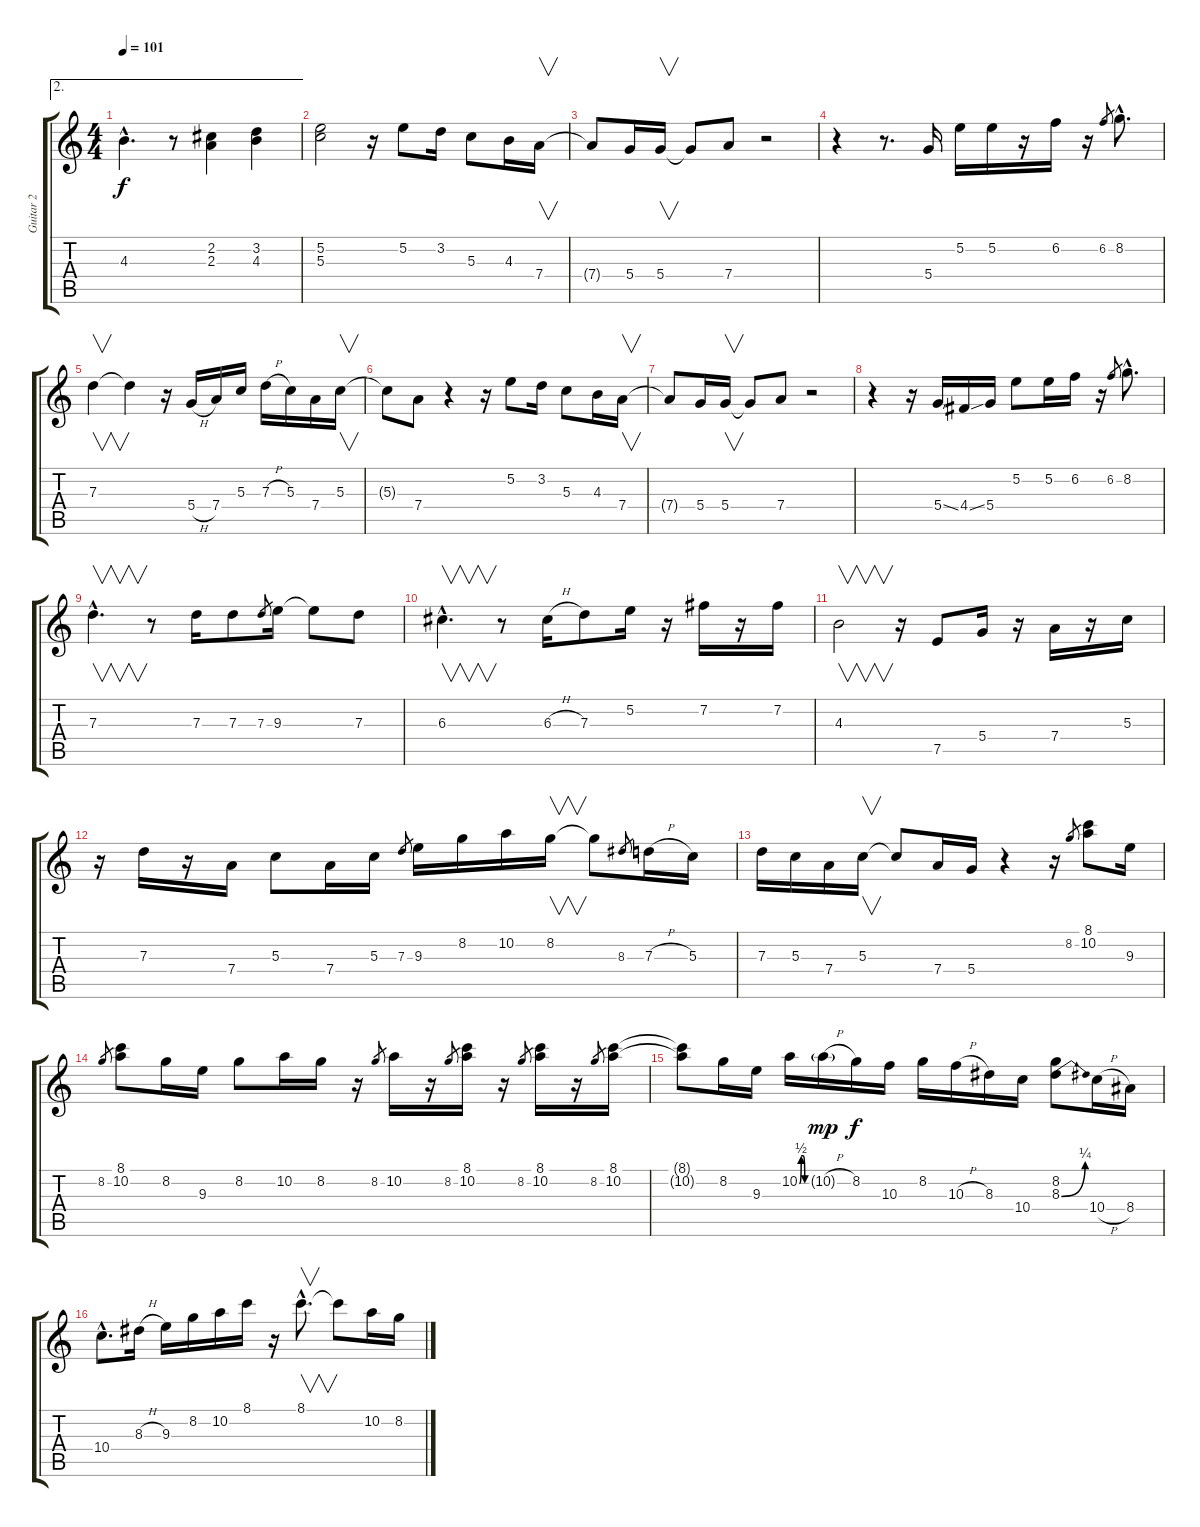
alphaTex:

\track ("Guitar 2" "Guitar 2") {instrument electricguitarclean}
\staff {score tabs}
\tuning (E4 B3 G3 D3 A2 E2) {hide}
\ae 2
\ts (4 4)
\tempo 101
\clef g2
\ks c
4.3{hac}.4{d dy f} r.8 (2.2 2.3).4 (3.2 4.3).4 |
(5.2 5.3).2 r.16 5.2.8 3.2.16 5.3.8 4.3.16 7.4.16{v} |
7.4{t}.8 5.4.16 5.4.16{v} 5.4{t}.8 7.4.8 r.2 |
r.4 r.8{d} 5.4.16 5.2.16 5.2.16 r.16 6.2.16 r.16 6.2.8{gr} 8.2{hac}.8{d} |
7.3.4{v} 7.3{t}.4 r.16 5.4{h}.16 7.4.16 5.3.16 7.3{h}.16 5.3.16 7.4.16 5.3.16{v} |
5.3{t}.8 7.4.8 r.4 r.16 5.2.8 3.2.16 5.3.8 4.3.16 7.4.16{v} |
7.4{t}.8 5.4.16 5.4.16{v} 5.4{t}.8 7.4.8 r.2 |
r.4 r.16 5.4{ss}.16 4.4{ss}.16 5.4.16 5.2.8 5.2.16 6.2.16 r.16 6.2.8{gr} 8.2{hac}.8{d} |
7.3{hac}.4{v d} r.8 7.3.16 7.3.8 7.3.8{gr} 9.3.16 9.3{t}.8 7.3.8 |
6.3{hac}.4{v d} r.8 6.3{h}.16 7.3.8 5.2.16 r.16 7.2.16 r.16 7.2.16 |
4.3.2{v} r.16 7.5.8 5.4.16 r.16 7.4.16 r.16 5.3.16 |
r.16 7.3.16 r.16 7.4.16 5.3.8 7.4.16 5.3.16 7.3.8{gr} 9.3.16 8.2.16 10.2.16 8.2.16{v} 8.2{t}.8 8.3.8{gr} 7.3{h}.16 5.3.16 |
7.3.16 5.3.16 7.4.16 5.3.16{v} 5.3{t}.8 7.4.16 5.4.16 r.4 r.16 8.2.8{gr} (8.1 10.2).8 9.3.16 |
8.2.8{gr} (8.1 10.2).8 8.2.16 9.3.16 8.2.8 10.2.16 8.2.16 r.16 8.2.8{gr} 10.2.16 r.16 8.2.8{gr} (8.1 10.2).16 r.16 8.2.8{gr} (8.1 10.2).16 r.16 8.2.8{gr} (8.1 10.2).16 |
(8.1{t} 10.2{t}).8 8.2.16 9.3.16 10.2{be (custom 0 0 15 2 30 2 45 0 60 0)}.16 10.2{h g}.16{dy mp} 8.2.16{dy f} 10.3.16 8.2.16 10.3{h}.16 8.3.16 10.4.16 (8.2 8.3{be (bend 0 0 60 1)}).8 10.4{h}.16 8.4.16 |
10.4{hac}.8{d} 8.3{h}.16 9.3.16 8.2.16 10.2.16 8.1.16 r.16 8.1{hac}.8{v d} 8.1{t}.8 10.2.16 8.2.16
